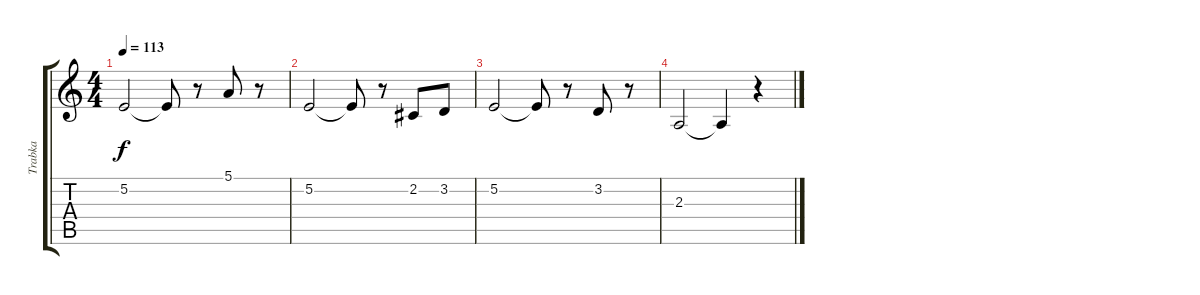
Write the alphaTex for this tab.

\track ("Trabka" "Trabka") {instrument trumpet}
\staff {score tabs}
\tuning (E4 B3 G3 D3 A2 E2) {hide}
\ts (4 4)
\tempo 113
\clef g2
\ks c
5.2.2{dy f} 5.2{t}.8 r.8 5.1.8 r.8 |
5.2.2 5.2{t}.8 r.8 2.2.8 3.2.8 |
5.2.2 5.2{t}.8 r.8 3.2.8 r.8 |
2.3.2 2.3{t}.4 r.4
